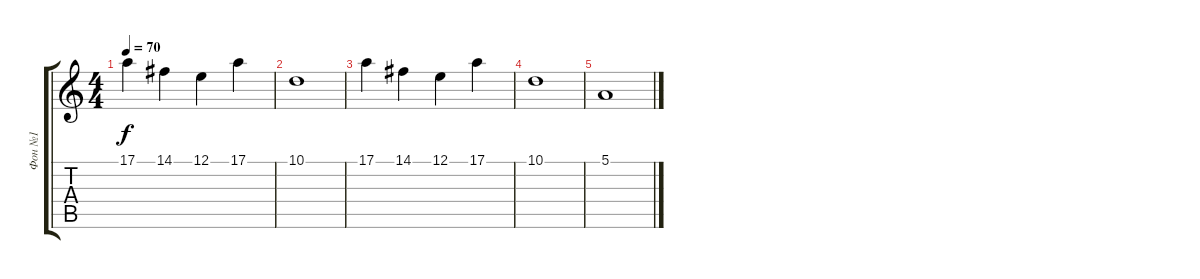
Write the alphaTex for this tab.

\track ("Фон №1" "Фон №1") {instrument stringensemble1}
\staff {score tabs}
\tuning (E4 B3 G3 D3 A2 E2) {hide}
\ts (4 4)
\tempo 70
\clef g2
\ks c
17.1.4{dy f} 14.1.4 12.1.4 17.1.4 |
10.1.1 |
17.1.4 14.1.4 12.1.4 17.1.4 |
10.1.1 |
5.1.1
